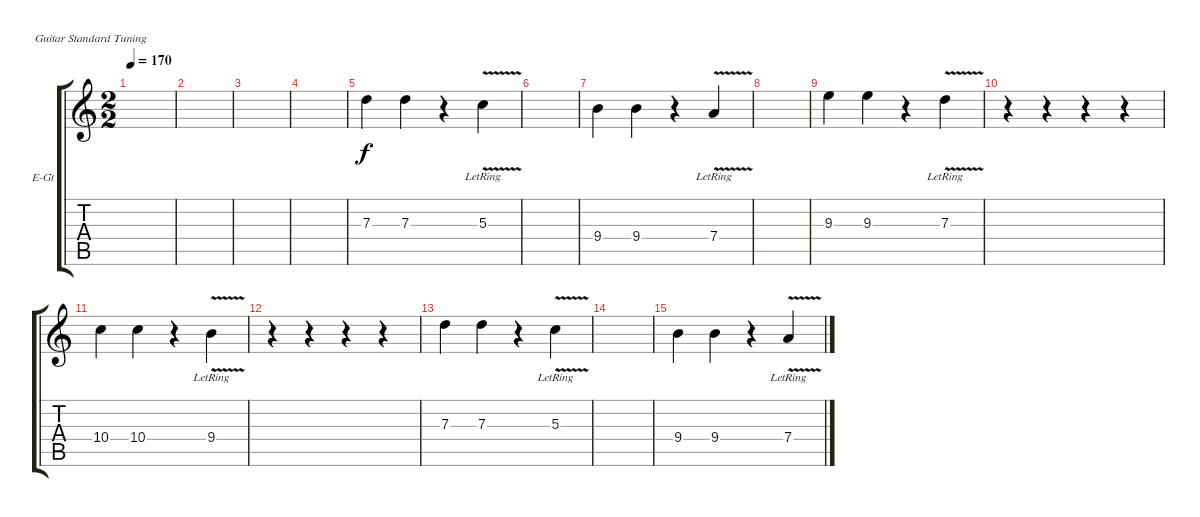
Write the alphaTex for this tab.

\defaultSystemsLayout 4
\bracketExtendMode groupsimilarinstruments
\firstSystemTrackNameOrientation horizontal
\otherSystemsTrackNameOrientation horizontal
\track ("Electric Guitar" "E-Gt") {instrument distortionguitar}
\staff {score tabs}
\tuning (E4 B3 G3 D3 A2 E2)
\ts (2 2)
\tempo 170
\clef g2
\ks c
|
|
|
|
7.3.4 7.3.4 r.4 5.3{v lr}.4 |
|
9.4.4 9.4.4 r.4 7.4{v lr}.4 |
|
9.3.4 9.3.4 r.4 7.3{v lr}.4 |
r.4 r.4 r.4 r.4 |
10.4.4 10.4.4 r.4 9.4{v lr}.4 |
r.4 r.4 r.4 r.4 |
7.3.4 7.3.4 r.4 5.3{v lr}.4 |
|
9.4.4 9.4.4 r.4 7.4{v lr}.4
